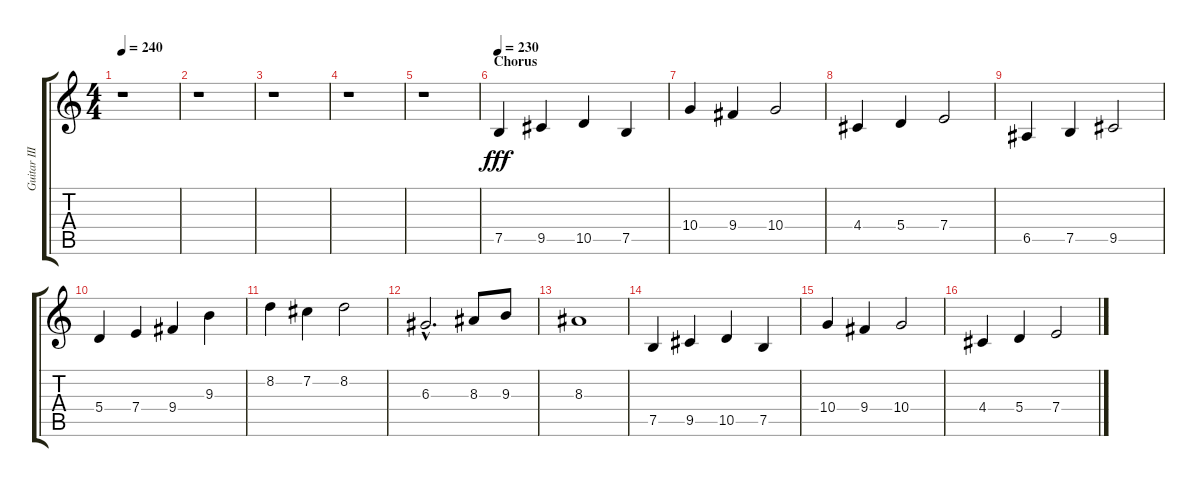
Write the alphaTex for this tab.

\track ("Guitar III" "Guitar III") {instrument distortionguitar}
\staff {score tabs}
\tuning (B3 Gb3 D3 A2 E2 B1) {hide}
\ts (4 4)
\tempo 240
\clef g2
\ks c
r.1{dy fff} |
r.1 |
r.1 |
r.1 |
r.1 |
\section ("" "Chorus")
\tempo 230
7.5.4 9.5.4 10.5.4 7.5.4 |
10.4.4 9.4.4 10.4.2 |
4.4.4 5.4.4 7.4.2 |
6.5.4 7.5.4 9.5.2 |
5.4.4 7.4.4 9.4.4 9.3.4 |
8.2.4 7.2.4 8.2.2 |
6.3{hac}.2{d} 8.3.8 9.3.8 |
8.3.1 |
7.5.4 9.5.4 10.5.4 7.5.4 |
10.4.4 9.4.4 10.4.2 |
4.4.4 5.4.4 7.4.2
